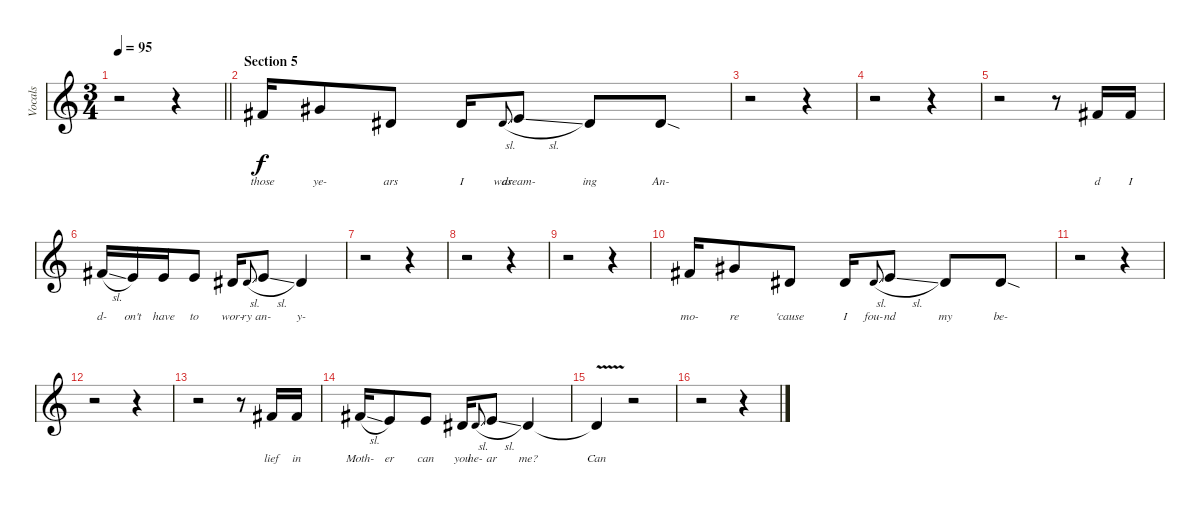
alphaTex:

\track ("Vocals" "Vocals") {instrument tenorsax}
\staff {score}
\tuning (E4 B3 G3 D3 A2 E2) {hide}
\ts (3 4)
\tempo 95
\clef g2
\barLineRight lightlight
\ks c
r.2{dy f} r.4 |
\section ("" "Section 5")
11.3.16{lyrics (0 "those") lyrics (1 "") lyrics (2 "") lyrics (3 "") lyrics (4 "") volume 16} 13.3.8{lyrics (0 "ye-") lyrics (1 "") lyrics (2 "") lyrics (3 "") lyrics (4 "")} 8.3.8{lyrics (0 "ars") lyrics (1 "") lyrics (2 "") lyrics (3 "") lyrics (4 "")} 8.3.16{lyrics (0 "I") lyrics (1 "") lyrics (2 "") lyrics (3 "") lyrics (4 "")} 8.3{sl}.8{lyrics (0 "was") lyrics (1 "") lyrics (2 "") lyrics (3 "") lyrics (4 "") gr onbeat} 9.3{sl}.8{lyrics (0 "dream-") lyrics (1 "") lyrics (2 "") lyrics (3 "") lyrics (4 "")} 8.3.8{lyrics (0 "ing") lyrics (1 "") lyrics (2 "") lyrics (3 "") lyrics (4 "")} 8.3{sod}.8{lyrics (0 "An-") lyrics (1 "") lyrics (2 "") lyrics (3 "") lyrics (4 "")} |
r.2 r.4 |
r.2 r.4 |
r.2 r.8 11.3.16{lyrics (0 "d") lyrics (1 "") lyrics (2 "") lyrics (3 "") lyrics (4 "")} 11.3.16{lyrics (0 "I") lyrics (1 "") lyrics (2 "") lyrics (3 "") lyrics (4 "")} |
11.3{sl}.16{lyrics (0 "d-") lyrics (1 "") lyrics (2 "") lyrics (3 "") lyrics (4 "")} 9.3.16{lyrics (0 "on't") lyrics (1 "") lyrics (2 "") lyrics (3 "") lyrics (4 "")} 9.3.16{lyrics (0 "have") lyrics (1 "") lyrics (2 "") lyrics (3 "") lyrics (4 "")} 9.3.8{lyrics (0 "to") lyrics (1 "") lyrics (2 "") lyrics (3 "") lyrics (4 "")} 8.3.16{lyrics (0 "wor-") lyrics (1 "") lyrics (2 "") lyrics (3 "") lyrics (4 "")} 8.3{sl}.8{lyrics (0 "ry") lyrics (1 "") lyrics (2 "") lyrics (3 "") lyrics (4 "") gr onbeat} 9.3{sl}.8{lyrics (0 "an-") lyrics (1 "") lyrics (2 "") lyrics (3 "") lyrics (4 "")} 8.3.4{lyrics (0 "y-") lyrics (1 "") lyrics (2 "") lyrics (3 "") lyrics (4 "")} |
r.2 r.4 |
r.2 r.4 |
r.2 r.4 |
11.3.16{lyrics (0 "mo-") lyrics (1 "") lyrics (2 "") lyrics (3 "") lyrics (4 "")} 13.3.8{lyrics (0 "re") lyrics (1 "") lyrics (2 "") lyrics (3 "") lyrics (4 "")} 8.3.8{lyrics (0 "'cause") lyrics (1 "") lyrics (2 "") lyrics (3 "") lyrics (4 "")} 8.3.16{lyrics (0 "I") lyrics (1 "") lyrics (2 "") lyrics (3 "") lyrics (4 "")} 8.3{sl}.8{lyrics (0 "fou-") lyrics (1 "") lyrics (2 "") lyrics (3 "") lyrics (4 "") gr onbeat} 9.3{sl}.8{lyrics (0 "nd") lyrics (1 "") lyrics (2 "") lyrics (3 "") lyrics (4 "")} 8.3.8{lyrics (0 "my") lyrics (1 "") lyrics (2 "") lyrics (3 "") lyrics (4 "")} 8.3{sod}.8{lyrics (0 "be-") lyrics (1 "") lyrics (2 "") lyrics (3 "") lyrics (4 "")} |
r.2 r.4 |
r.2 r.4 |
r.2 r.8 11.3.16{lyrics (0 "lief") lyrics (1 "") lyrics (2 "") lyrics (3 "") lyrics (4 "")} 11.3.16{lyrics (0 "in") lyrics (1 "") lyrics (2 "") lyrics (3 "") lyrics (4 "")} |
11.3{sl}.16{lyrics (0 "Moth-") lyrics (1 "") lyrics (2 "") lyrics (3 "") lyrics (4 "")} 9.3.8{lyrics (0 "er") lyrics (1 "") lyrics (2 "") lyrics (3 "") lyrics (4 "")} 9.3.8{lyrics (0 "can") lyrics (1 "") lyrics (2 "") lyrics (3 "") lyrics (4 "")} 8.3.16{lyrics (0 "you") lyrics (1 "") lyrics (2 "") lyrics (3 "") lyrics (4 "")} 8.3{sl}.8{lyrics (0 "he-") lyrics (1 "") lyrics (2 "") lyrics (3 "") lyrics (4 "") gr onbeat} 9.3{sl}.8{lyrics (0 "ar") lyrics (1 "") lyrics (2 "") lyrics (3 "") lyrics (4 "")} 8.3.4{lyrics (0 "me?") lyrics (1 "") lyrics (2 "") lyrics (3 "") lyrics (4 "")} |
8.3{v t}.4{lyrics (0 "Can") lyrics (1 "") lyrics (2 "") lyrics (3 "") lyrics (4 "")} r.2 |
r.2 r.4
